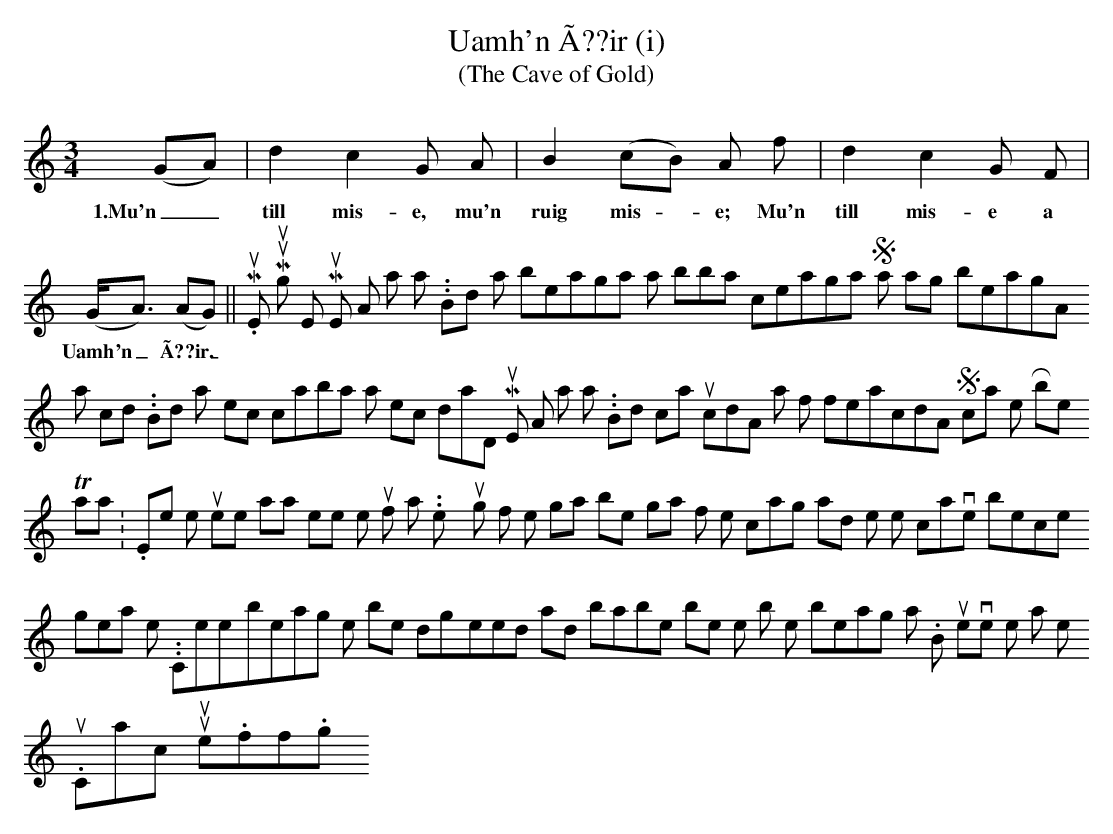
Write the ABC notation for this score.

X:1
T:Uamh'n Ã??ir (i)
T:(The Cave of Gold)
M:3/4
L:1/8
K:C
(GA)|d2 c2 G A|B2 (cB) A f|d2 c2 G F|(G/A3/2) (AG)||
w:1.Mu'n_ till mis-e, mu'n ruig mis - e; Mu'n till mis-e a Uamh'n_ Ã??ir._
1. Mu'n till mise,
Mu'n ruig mise,
Mu'n till mise,
A Uaimh an Ã??ir.
2. Bidh na minn bheaga
'N an bobhair chreagan,
'S na laoigh bheaga,
'N an crodh mÃ?Â²r.
3. Bidh na h-eich chliabhta
'N an eich dhÃ?Â¬ollaid,
Mu'n till mise,
A Uaimh an Ã??ir.
4. Bidh 'chlann uchda,
'N am fir fheachda,
'S cha till mise
Ri mo bheÃ?Â²!
Translation:
1. Ere I return, ere I attain, ere I return from Uamh'n Ã??ir. 2. the young of the goats will be goats of the crags, and the little calves become greta kine. 3. Creel-bearing horses will be riding-steeds, and babes, borne in the bosom, men, bearing arms. But never more shall I return.
Contact us
suse.folkinfo.org
